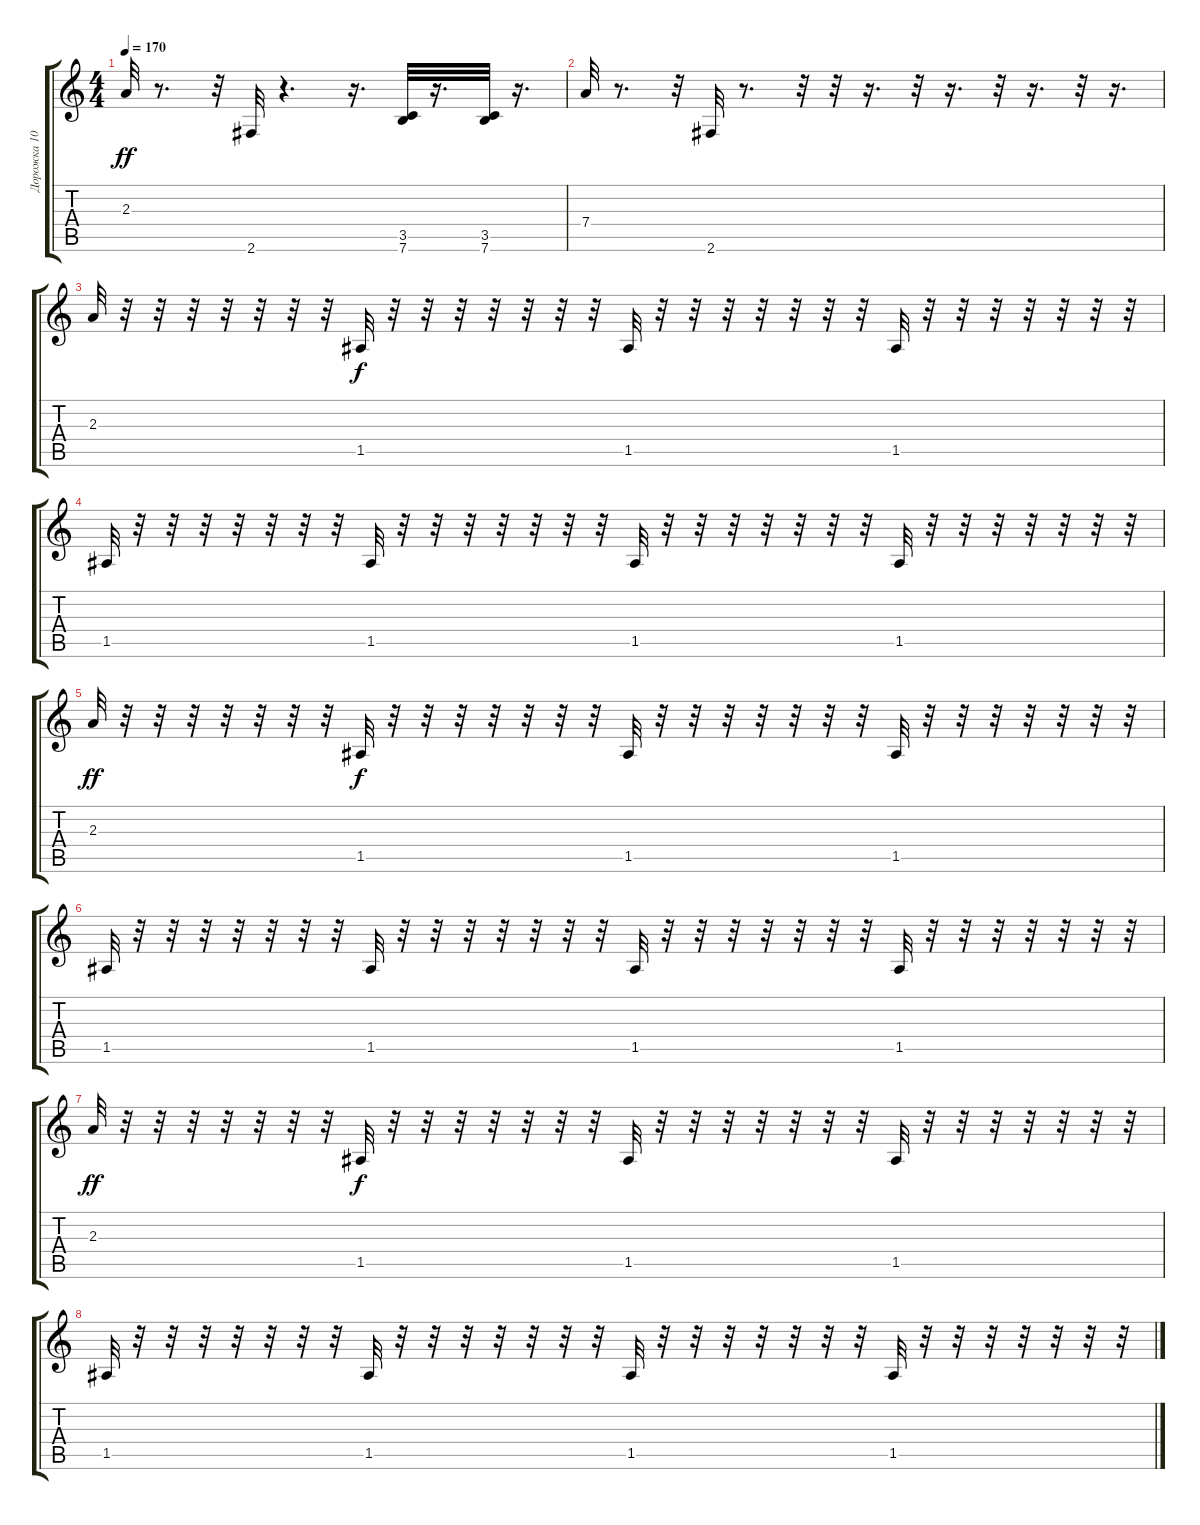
\track ("Дорожка 10" "Дорожка 10") {instrument acousticguitarsteel}
\staff {score tabs}
\tuning (E4 B3 G3 D3 A2 E2) {hide}
\ts (4 4)
\tempo 170
\clef g2
\ks c
2.3.32{dy ff} r.8{d} r.32 2.6.32 r.4{d} r.16{d} (3.5 7.6).32 r.16{d} (3.5 7.6).32 r.16{d} |
7.4.32 r.8{d} r.32 2.6.32 r.8{d} r.32 r.32 r.16{d} r.32 r.16{d} r.32 r.16{d} r.32 r.16{d} |
2.3.32 r.32 r.32 r.32 r.32 r.32 r.32 r.32 1.5.32{dy f} r.32 r.32 r.32 r.32 r.32 r.32 r.32 1.5.32 r.32 r.32 r.32 r.32 r.32 r.32 r.32 1.5.32 r.32 r.32 r.32 r.32 r.32 r.32 r.32 |
1.5.32 r.32 r.32 r.32 r.32 r.32 r.32 r.32 1.5.32 r.32 r.32 r.32 r.32 r.32 r.32 r.32 1.5.32 r.32 r.32 r.32 r.32 r.32 r.32 r.32 1.5.32 r.32 r.32 r.32 r.32 r.32 r.32 r.32 |
2.3.32{dy ff} r.32 r.32 r.32 r.32 r.32 r.32 r.32 1.5.32{dy f} r.32 r.32 r.32 r.32 r.32 r.32 r.32 1.5.32 r.32 r.32 r.32 r.32 r.32 r.32 r.32 1.5.32 r.32 r.32 r.32 r.32 r.32 r.32 r.32 |
1.5.32 r.32 r.32 r.32 r.32 r.32 r.32 r.32 1.5.32 r.32 r.32 r.32 r.32 r.32 r.32 r.32 1.5.32 r.32 r.32 r.32 r.32 r.32 r.32 r.32 1.5.32 r.32 r.32 r.32 r.32 r.32 r.32 r.32 |
2.3.32{dy ff} r.32 r.32 r.32 r.32 r.32 r.32 r.32 1.5.32{dy f} r.32 r.32 r.32 r.32 r.32 r.32 r.32 1.5.32 r.32 r.32 r.32 r.32 r.32 r.32 r.32 1.5.32 r.32 r.32 r.32 r.32 r.32 r.32 r.32 |
1.5.32 r.32 r.32 r.32 r.32 r.32 r.32 r.32 1.5.32 r.32 r.32 r.32 r.32 r.32 r.32 r.32 1.5.32 r.32 r.32 r.32 r.32 r.32 r.32 r.32 1.5.32 r.32 r.32 r.32 r.32 r.32 r.32 r.32
